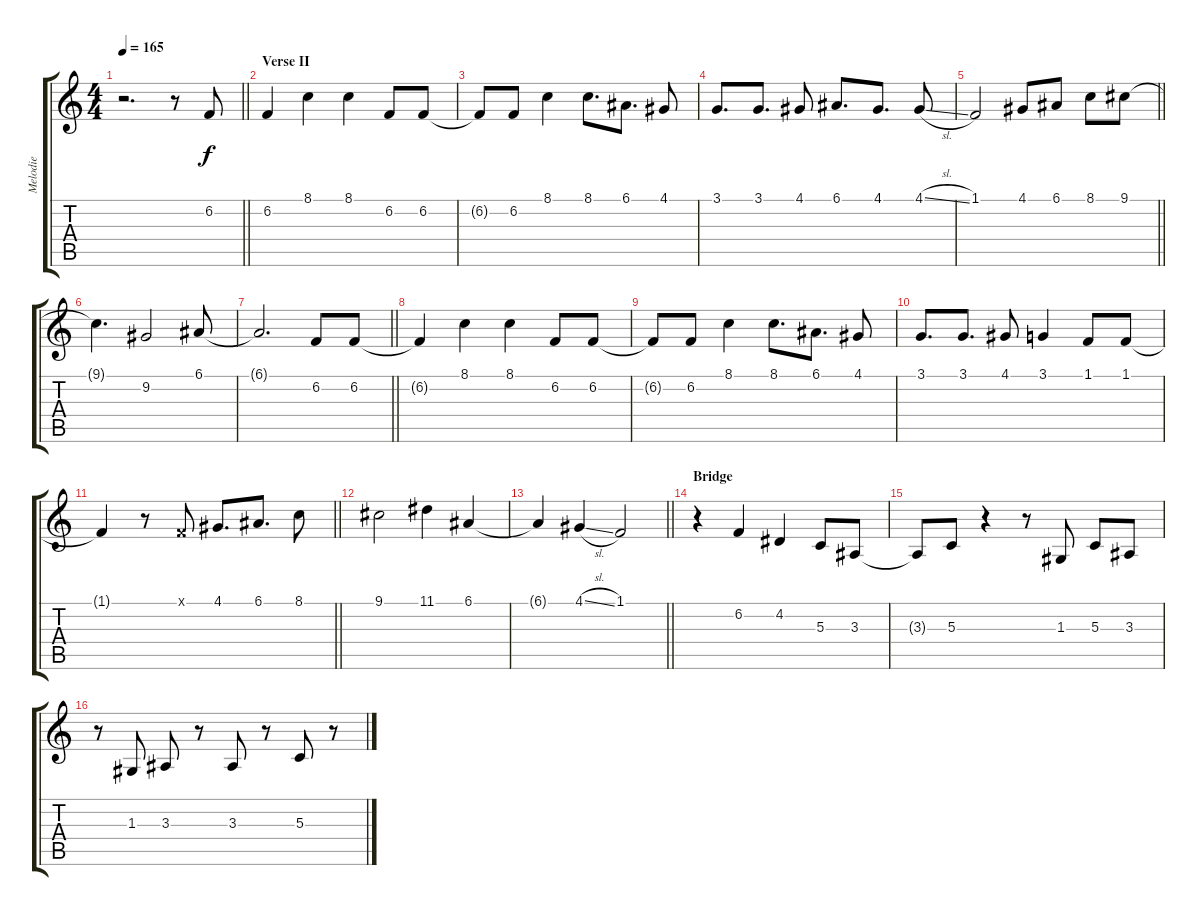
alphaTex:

\track ("Melodie" "Melodie") {instrument clarinet}
\staff {score tabs}
\tuning (E4 B3 G3 D3 A2 E2) {hide}
\ts (4 4)
\tempo 165
\clef g2
\barLineRight lightlight
\ks c
r.2{d dy f} r.8 6.2.8 |
\section ("" "Verse II")
6.2.4 8.1.4 8.1.4 6.2.8 6.2.8 |
6.2{t}.8 6.2.8 8.1.4 8.1.8{d} 6.1.8{d} 4.1.8 |
3.1.8{d} 3.1.8{d} 4.1.8 6.1.8{d} 4.1.8{d} 4.1{sl}.8 |
\barLineRight lightlight
1.1.2 4.1.8 6.1.8 8.1.8 9.1.8 |
9.1{t}.4{d} 9.2.2 6.1.8 |
\barLineRight lightlight
6.1{t}.2{d} 6.2.8 6.2.8 |
6.2{t}.4 8.1.4 8.1.4 6.2.8 6.2.8 |
6.2{t}.8 6.2.8 8.1.4 8.1.8{d} 6.1.8{d} 4.1.8 |
3.1.8{d} 3.1.8{d} 4.1.8 3.1.4 1.1.8 1.1.8 |
\barLineRight lightlight
1.1{t}.4 r.8 1.1{x}.8 4.1.8{d} 6.1.8{d} 8.1.8 |
9.1.2 11.1.4 6.1.4 |
\barLineRight lightlight
6.1{t}.4 4.1{sl}.4 1.1.2 |
\section ("" "Bridge")
r.4 6.2.4 4.2.4 5.3.8 3.3.8 |
3.3{t}.8 5.3.8 r.4 r.8 1.3.8 5.3.8 3.3.8 |
r.8 1.3.8 3.3.8 r.8 3.3.8 r.8 5.3.8 r.8
